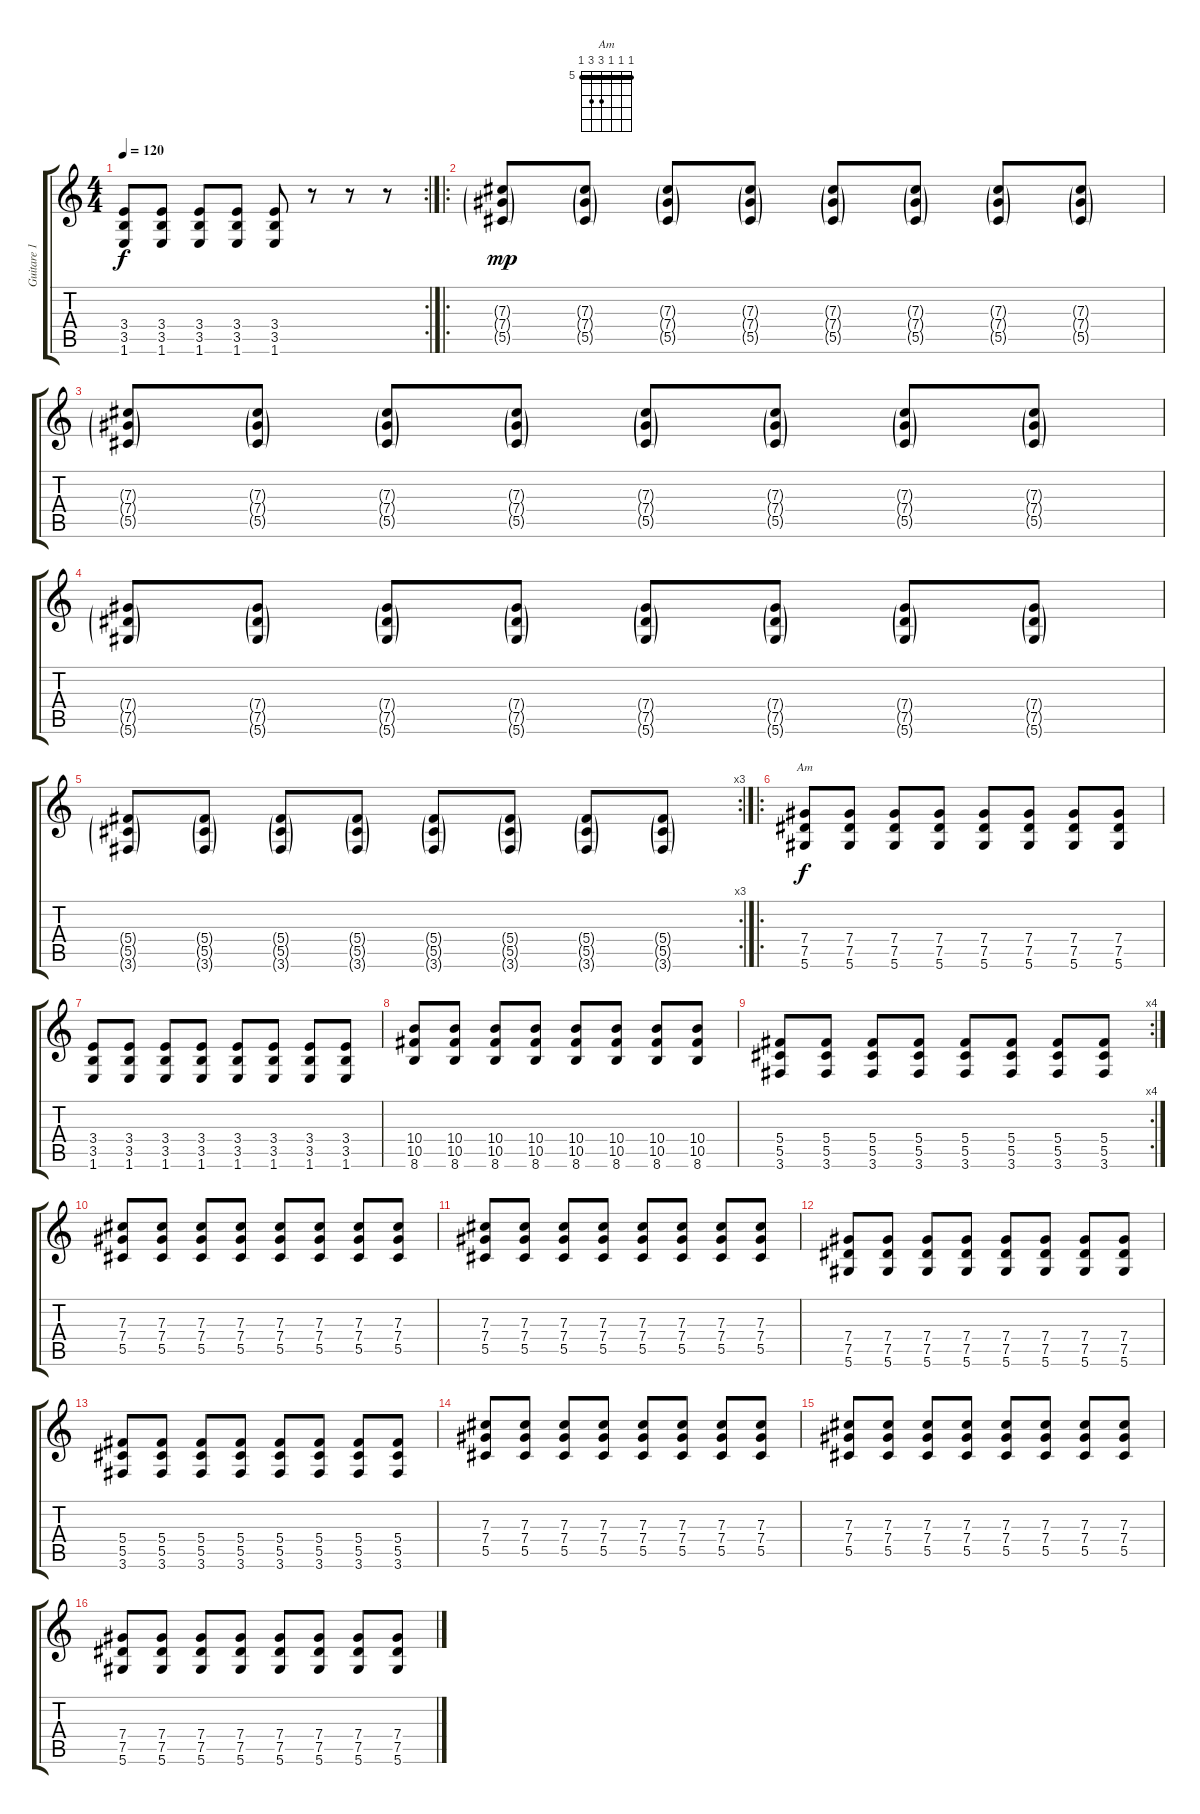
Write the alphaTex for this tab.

\track ("Guitare 1 - Tom" "Guitare 1 ") {instrument acousticguitarsteel}
\staff {score tabs}
\tuning (Eb4 Bb3 Gb3 Db3 Ab2 Eb2) {hide}
\chord ("Am" 5 5 5 7 7 5) {firstfret 5 barre 5}
\rc 2
\ts (4 4)
\tempo 120
\clef g2
\ks c
(3.4 3.5 1.6).8{dy f} (3.4 3.5 1.6).8 (3.4 3.5 1.6).8 (3.4 3.5 1.6).8 (3.4 3.5 1.6).8 r.8 r.8 r.8 |
\ro
(7.3{g} 7.4{g} 5.5{g}).8{dy mp instrument acousticguitarsteel} (7.3{g} 7.4{g} 5.5{g}).8 (7.3{g} 7.4{g} 5.5{g}).8 (7.3{g} 7.4{g} 5.5{g}).8 (7.3{g} 7.4{g} 5.5{g}).8 (7.3{g} 7.4{g} 5.5{g}).8 (7.3{g} 7.4{g} 5.5{g}).8 (7.3{g} 7.4{g} 5.5{g}).8 |
(7.3{g} 7.4{g} 5.5{g}).8 (7.3{g} 7.4{g} 5.5{g}).8 (7.3{g} 7.4{g} 5.5{g}).8 (7.3{g} 7.4{g} 5.5{g}).8 (7.3{g} 7.4{g} 5.5{g}).8 (7.3{g} 7.4{g} 5.5{g}).8 (7.3{g} 7.4{g} 5.5{g}).8 (7.3{g} 7.4{g} 5.5{g}).8 |
(7.4{g} 7.5{g} 5.6{g}).8 (7.4{g} 7.5{g} 5.6{g}).8 (7.4{g} 7.5{g} 5.6{g}).8 (7.4{g} 7.5{g} 5.6{g}).8 (7.4{g} 7.5{g} 5.6{g}).8 (7.4{g} 7.5{g} 5.6{g}).8 (7.4{g} 7.5{g} 5.6{g}).8 (7.4{g} 7.5{g} 5.6{g}).8 |
\rc 3
(5.4{g} 5.5{g} 3.6{g}).8 (5.4{g} 5.5{g} 3.6{g}).8 (5.4{g} 5.5{g} 3.6{g}).8 (5.4{g} 5.5{g} 3.6{g}).8 (5.4{g} 5.5{g} 3.6{g}).8 (5.4{g} 5.5{g} 3.6{g}).8 (5.4{g} 5.5{g} 3.6{g}).8 (5.4{g} 5.5{g} 3.6{g}).8 |
\ro
(7.4 7.5 5.6).8{ch "Am" dy f instrument distortionguitar} (7.4 7.5 5.6).8 (7.4 7.5 5.6).8 (7.4 7.5 5.6).8 (7.4 7.5 5.6).8 (7.4 7.5 5.6).8 (7.4 7.5 5.6).8 (7.4 7.5 5.6).8 |
(3.4 3.5 1.6).8 (3.4 3.5 1.6).8 (3.4 3.5 1.6).8 (3.4 3.5 1.6).8 (3.4 3.5 1.6).8 (3.4 3.5 1.6).8 (3.4 3.5 1.6).8 (3.4 3.5 1.6).8 |
(10.4 10.5 8.6).8 (10.4 10.5 8.6).8 (10.4 10.5 8.6).8 (10.4 10.5 8.6).8 (10.4 10.5 8.6).8 (10.4 10.5 8.6).8 (10.4 10.5 8.6).8 (10.4 10.5 8.6).8 |
\rc 4
(5.4 5.5 3.6).8 (5.4 5.5 3.6).8 (5.4 5.5 3.6).8 (5.4 5.5 3.6).8 (5.4 5.5 3.6).8 (5.4 5.5 3.6).8 (5.4 5.5 3.6).8 (5.4 5.5 3.6).8 |
(7.3 7.4 5.5).8 (7.3 7.4 5.5).8 (7.3 7.4 5.5).8 (7.3 7.4 5.5).8 (7.3 7.4 5.5).8 (7.3 7.4 5.5).8 (7.3 7.4 5.5).8 (7.3 7.4 5.5).8 |
(7.3 7.4 5.5).8 (7.3 7.4 5.5).8 (7.3 7.4 5.5).8 (7.3 7.4 5.5).8 (7.3 7.4 5.5).8 (7.3 7.4 5.5).8 (7.3 7.4 5.5).8 (7.3 7.4 5.5).8 |
(7.4 7.5 5.6).8 (7.4 7.5 5.6).8 (7.4 7.5 5.6).8 (7.4 7.5 5.6).8 (7.4 7.5 5.6).8 (7.4 7.5 5.6).8 (7.4 7.5 5.6).8 (7.4 7.5 5.6).8 |
(5.4 5.5 3.6).8 (5.4 5.5 3.6).8 (5.4 5.5 3.6).8 (5.4 5.5 3.6).8 (5.4 5.5 3.6).8 (5.4 5.5 3.6).8 (5.4 5.5 3.6).8 (5.4 5.5 3.6).8 |
(7.3 7.4 5.5).8 (7.3 7.4 5.5).8 (7.3 7.4 5.5).8 (7.3 7.4 5.5).8 (7.3 7.4 5.5).8 (7.3 7.4 5.5).8 (7.3 7.4 5.5).8 (7.3 7.4 5.5).8 |
(7.3 7.4 5.5).8 (7.3 7.4 5.5).8 (7.3 7.4 5.5).8 (7.3 7.4 5.5).8 (7.3 7.4 5.5).8 (7.3 7.4 5.5).8 (7.3 7.4 5.5).8 (7.3 7.4 5.5).8 |
(7.4 7.5 5.6).8 (7.4 7.5 5.6).8 (7.4 7.5 5.6).8 (7.4 7.5 5.6).8 (7.4 7.5 5.6).8 (7.4 7.5 5.6).8 (7.4 7.5 5.6).8 (7.4 7.5 5.6).8
